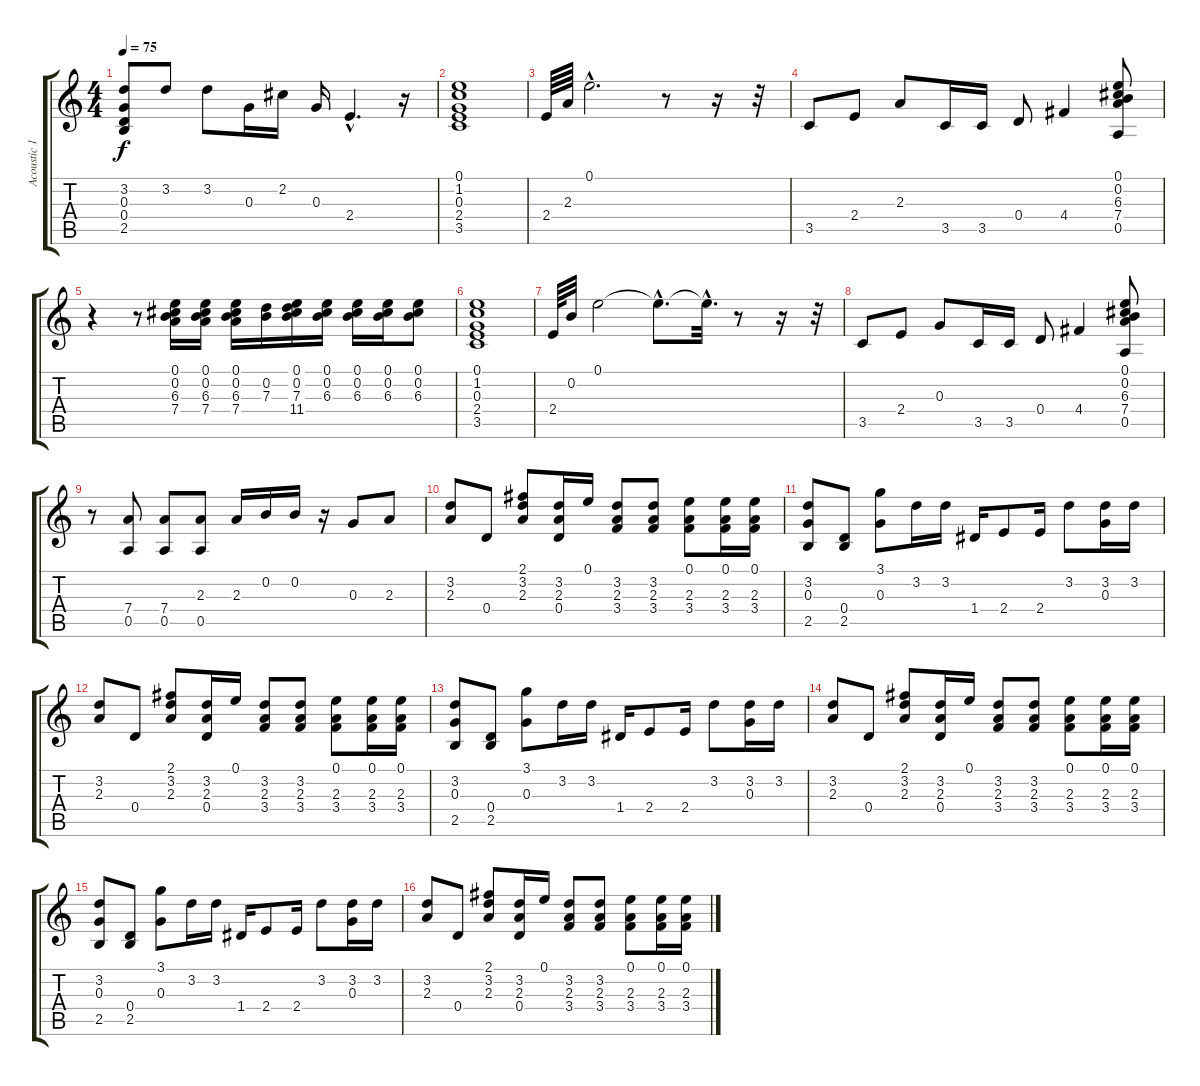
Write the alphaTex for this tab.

\track ("Acoustic 1" "Acoustic 1") {instrument acousticguitarnylon}
\staff {score tabs}
\tuning (E4 B3 G3 D3 A2 E2) {hide}
\ts (4 4)
\tempo 75
\clef g2
\ks c
(3.2 0.3 0.4 2.5).8{dy f} 3.2.8 3.2.8 0.3.16 2.2.16 0.3.16 2.4{hac}.4{d} r.16 |
(0.1 1.2 0.3 2.4 3.5).1 |
2.4.64 2.3.64 0.1{hac}.2{d} r.8 r.16 r.32 |
3.5.8 2.4.8 2.3.8 3.5.16 3.5.16 0.4.8 4.4.4 (0.1 0.2 6.3 7.4 0.5).8 |
r.4 r.8 (0.1 0.2 6.3 7.4).16 (0.1 0.2 6.3 7.4).16 (0.1 0.2 6.3 7.4).16 (0.2 7.3).16 (0.1 0.2 7.3 11.4).16 (0.1 0.2 6.3).16 (0.1 0.2 6.3).16 (0.1 0.2 6.3).16 (0.1 0.2 6.3).8 |
(0.1 1.2 0.3 2.4 3.5).1 |
2.4.64 0.2.32 0.1.2 0.1{hac t}.8{d} 0.1{hac t}.32{d} r.8 r.16 r.32 |
3.5.8 2.4.8 0.3.8 3.5.16 3.5.16 0.4.8 4.4.4 (0.1 0.2 6.3 7.4 0.5).8 |
r.8 (7.4 0.5).8 (7.4 0.5).8 (2.3 0.5).8 2.3.16 0.2.16 0.2.16 r.16 0.3.8 2.3.8 |
(3.2 2.3).8 0.4.8 (2.1 3.2 2.3).8 (3.2 2.3 0.4).16 0.1.16 (3.2 2.3 3.4).8 (3.2 2.3 3.4).8 (0.1 2.3 3.4).8 (0.1 2.3 3.4).16 (0.1 2.3 3.4).16 |
(3.2 0.3 2.5).8 (0.4 2.5).8 (3.1 0.3).8 3.2.16 3.2.16 1.4.16 2.4.8 2.4.16 3.2.8 (3.2 0.3).16 3.2.16 |
(3.2 2.3).8 0.4.8 (2.1 3.2 2.3).8 (3.2 2.3 0.4).16 0.1.16 (3.2 2.3 3.4).8 (3.2 2.3 3.4).8 (0.1 2.3 3.4).8 (0.1 2.3 3.4).16 (0.1 2.3 3.4).16 |
(3.2 0.3 2.5).8 (0.4 2.5).8 (3.1 0.3).8 3.2.16 3.2.16 1.4.16 2.4.8 2.4.16 3.2.8 (3.2 0.3).16 3.2.16 |
(3.2 2.3).8 0.4.8 (2.1 3.2 2.3).8 (3.2 2.3 0.4).16 0.1.16 (3.2 2.3 3.4).8 (3.2 2.3 3.4).8 (0.1 2.3 3.4).8 (0.1 2.3 3.4).16 (0.1 2.3 3.4).16 |
(3.2 0.3 2.5).8 (0.4 2.5).8 (3.1 0.3).8 3.2.16 3.2.16 1.4.16 2.4.8 2.4.16 3.2.8 (3.2 0.3).16 3.2.16 |
(3.2 2.3).8 0.4.8 (2.1 3.2 2.3).8 (3.2 2.3 0.4).16 0.1.16 (3.2 2.3 3.4).8 (3.2 2.3 3.4).8 (0.1 2.3 3.4).8 (0.1 2.3 3.4).16 (0.1 2.3 3.4).16
